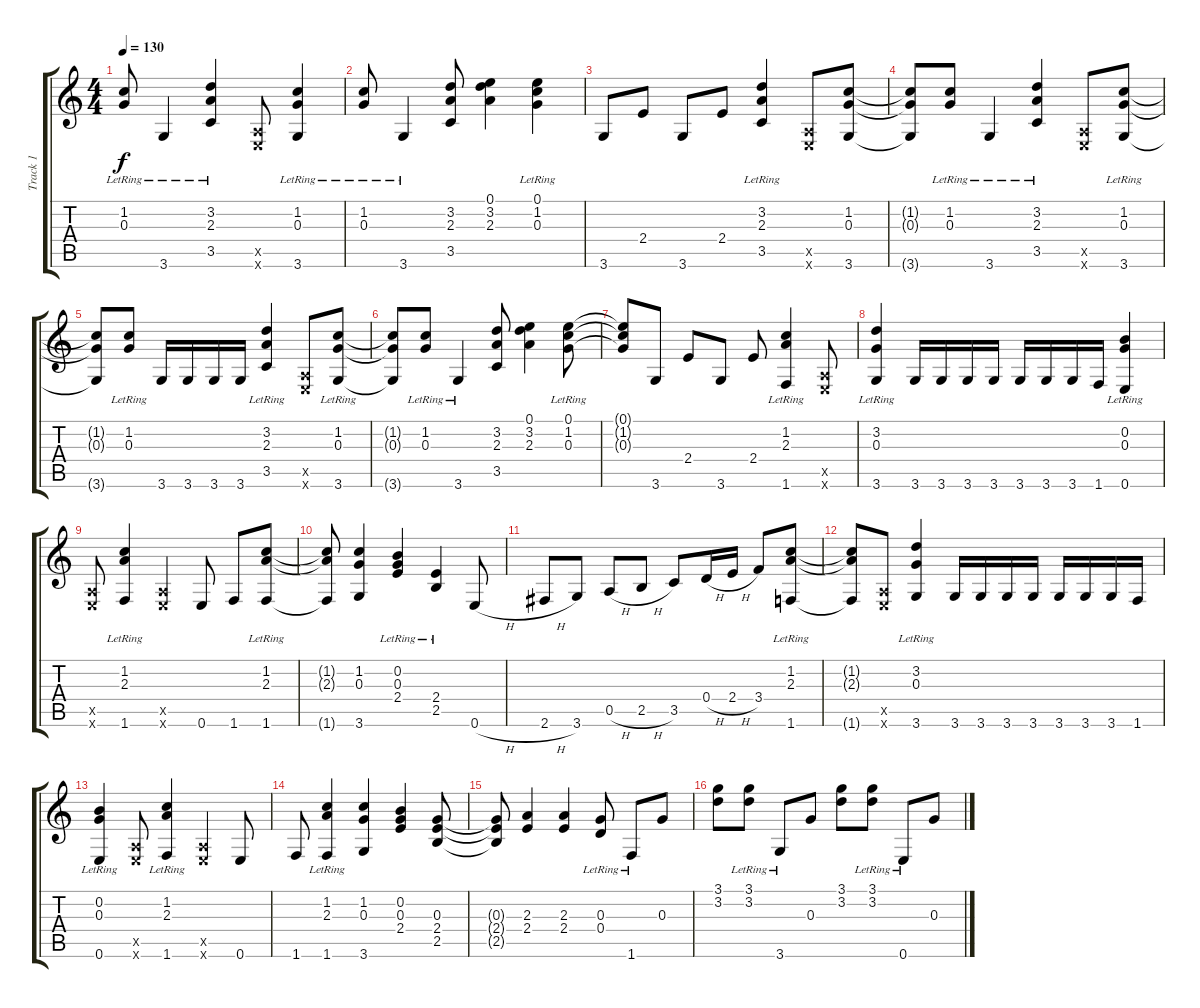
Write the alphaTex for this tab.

\track ("Track 1" "Track 1") {instrument acousticguitarsteel}
\staff {score tabs}
\tuning (E4 B3 G3 D3 A2 E2) {hide}
\ts (4 4)
\tempo 130
\clef g2
\ks c
(1.2{lr} 0.3{lr}).8{dy f} 3.6{lr}.4 (3.2{lr} 2.3{lr} 3.5).4 (0.5{x} 0.6{x}).8 (1.2 0.3 3.6{lr}).4 |
(1.2{lr} 0.3{lr}).8 3.6{lr}.4 (3.2 2.3 3.5).8 (0.1 3.2 2.3).4 (0.1{lr} 1.2{lr} 0.3).4 |
3.6.8 2.4.8 3.6.8 2.4.8 (3.2{lr} 2.3{lr} 3.5).4 (0.5{x} 0.6{x}).8 (1.2 0.3 3.6).8 |
(1.2{t} 0.3{t} 3.6{t}).8 (1.2{lr} 0.3{lr}).8 3.6{lr}.4 (3.2{lr} 2.3{lr} 3.5).4 (0.5{x} 0.6{x}).8 (1.2 0.3 3.6{lr}).8 |
(1.2{t} 0.3{t} 3.6{t}).8 (1.2{lr} 0.3{lr}).8 3.6.16 3.6.16 3.6.16 3.6.16 (3.2{lr} 2.3{lr} 3.5).4 (0.5{x} 0.6{x}).8 (1.2 0.3 3.6{lr}).8 |
(1.2{t} 0.3{t} 3.6{t}).8 (1.2{lr} 0.3{lr}).8 3.6{lr}.4 (3.2 2.3 3.5).8 (0.1 3.2 2.3).4 (0.1{lr} 1.2{lr} 0.3).8 |
(0.1{t} 1.2{t} 0.3{t}).8 3.6.8 2.4.8 3.6.8 2.4.8 (1.2{lr} 2.3{lr} 1.6).4 (0.5{x} 0.6{x}).8 |
(3.2{lr} 0.3{lr} 3.6).4 3.6.16 3.6.16 3.6.16 3.6.16 3.6.16 3.6.16 3.6.16 1.6.16 (0.2{lr} 0.3{lr} 0.6).4 |
(0.5{x} 0.6{x}).8 (1.2{lr} 2.3{lr} 1.6).4 (0.5{x} 0.6{x}).4 0.6.8 1.6.8 (1.2{lr} 2.3{lr} 1.6).8 |
(1.2{t} 2.3{t} 1.6{t}).8 (1.2 0.3 3.6).4 (0.2{lr} 0.3{lr} 2.4).4 (2.4{lr} 2.5{lr}).4 0.6{h}.8 |
2.6{h}.8 3.6.8 0.5{h}.8 2.5{h}.8 3.5.8 0.4{h}.16 2.4{h}.16 3.4.8 (1.2{lr} 2.3{lr} 1.6).8 |
(1.2{t} 2.3{t} 1.6{t}).8 (0.5{x} 0.6{x}).8 (3.2{lr} 0.3{lr} 3.6).4 3.6.16 3.6.16 3.6.16 3.6.16 3.6.16 3.6.16 3.6.16 1.6.16 |
(0.2{lr} 0.3{lr} 0.6).4 (0.5{x} 0.6{x}).8 (1.2{lr} 2.3{lr} 1.6).4 (0.5{x} 0.6{x}).4 0.6.8 |
1.6.8 (1.2{lr} 2.3{lr} 1.6).4 (1.2 0.3 3.6).4 (0.2 0.3 2.4).4 (0.3 2.4 2.5).8 |
(0.3{t} 2.4{t} 2.5{t}).8 (2.3 2.4).4 (2.3 2.4).4 (0.3{lr} 0.4{lr}).8 1.6{lr}.8 0.3.8 |
(3.1 3.2).8 (3.1{lr} 3.2{lr}).8 3.6{lr}.8 0.3.8 (3.1 3.2).8 (3.1{lr} 3.2{lr}).8 0.6{lr}.8 0.3.8
